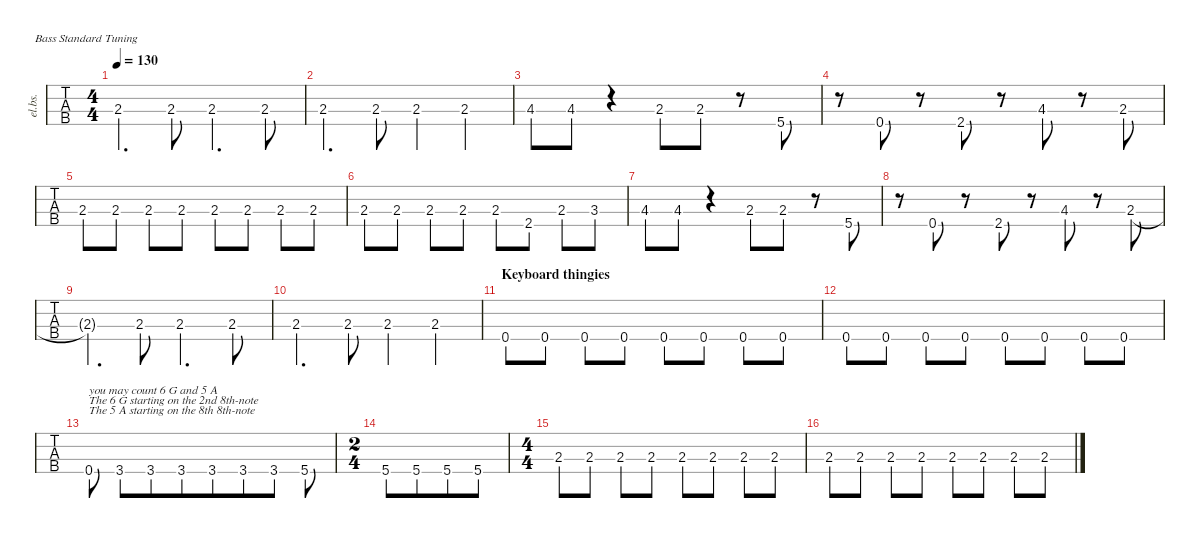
\defaultSystemsLayout 4
\hideDynamics
\bracketExtendMode nobrackets
\otherSystemsTrackNameOrientation horizontal
\track ("Electric Bass" "el.bs.") {instrument electricbassfinger}
\staff {tabs}
\tuning (G2 D2 A1 E1)
\ts (4 4)
\tempo 130
\clef f4
\ks c
2.3{t}.4{d dy mf} 2.3.8 2.3.4{d} 2.3.8 |
2.3.4{d} 2.3.8 2.3.4 2.3.4 |
4.3{acc #}.8 4.3{acc #}.8 r.4 2.3.8 2.3.8 r.8 5.4.8 |
r.8 0.4.8 r.8 2.4{acc #}.8 r.8 4.3{acc #}.8 r.8 2.3.8 |
2.3.8 2.3.8 2.3.8 2.3.8 2.3.8 2.3.8 2.3.8 2.3.8 |
2.3.8 2.3.8 2.3.8 2.3.8 2.3.8 2.4{acc #}.8 2.3.8 3.3.8 |
4.3{acc #}.8 4.3{acc #}.8 r.4 2.3.8 2.3.8 r.8 5.4.8 |
r.8 0.4.8 r.8 2.4{acc #}.8 r.8 4.3{acc #}.8 r.8 2.3.8 |
2.3{t}.4{d} 2.3.8 2.3.4{d} 2.3.8 |
2.3.4{d} 2.3.8 2.3.4 2.3.4 |
\section ("" "Keyboard thingies")
0.4.8 0.4.8 0.4.8 0.4.8 0.4.8 0.4.8 0.4.8 0.4.8 |
0.4.8 0.4.8 0.4.8 0.4.8 0.4.8 0.4.8 0.4.8 0.4.8 |
0.4.8{txt "you may count 6 G and 5 A\nThe 6 G starting on the 2nd 8th-note\nThe 5 A starting on the 8th 8th-note" beam split} 3.4.8{beam merge} 3.4.8{beam merge} 3.4.8{beam merge} 3.4.8{beam merge} 3.4.8{beam merge} 3.4.8{beam split} 5.4.8{beam merge} |
\ts (2 4)
\beaming (8 2 2)
5.4.8{beam merge} 5.4.8{beam merge} 5.4.8{beam merge} 5.4.8 |
\ts (4 4)
\beaming (8 2 2 2 2)
2.3.8 2.3.8 2.3.8 2.3.8 2.3.8 2.3.8 2.3.8 2.3.8 |
2.3.8 2.3.8 2.3.8 2.3.8 2.3.8 2.3.8 2.3.8 2.3.8
